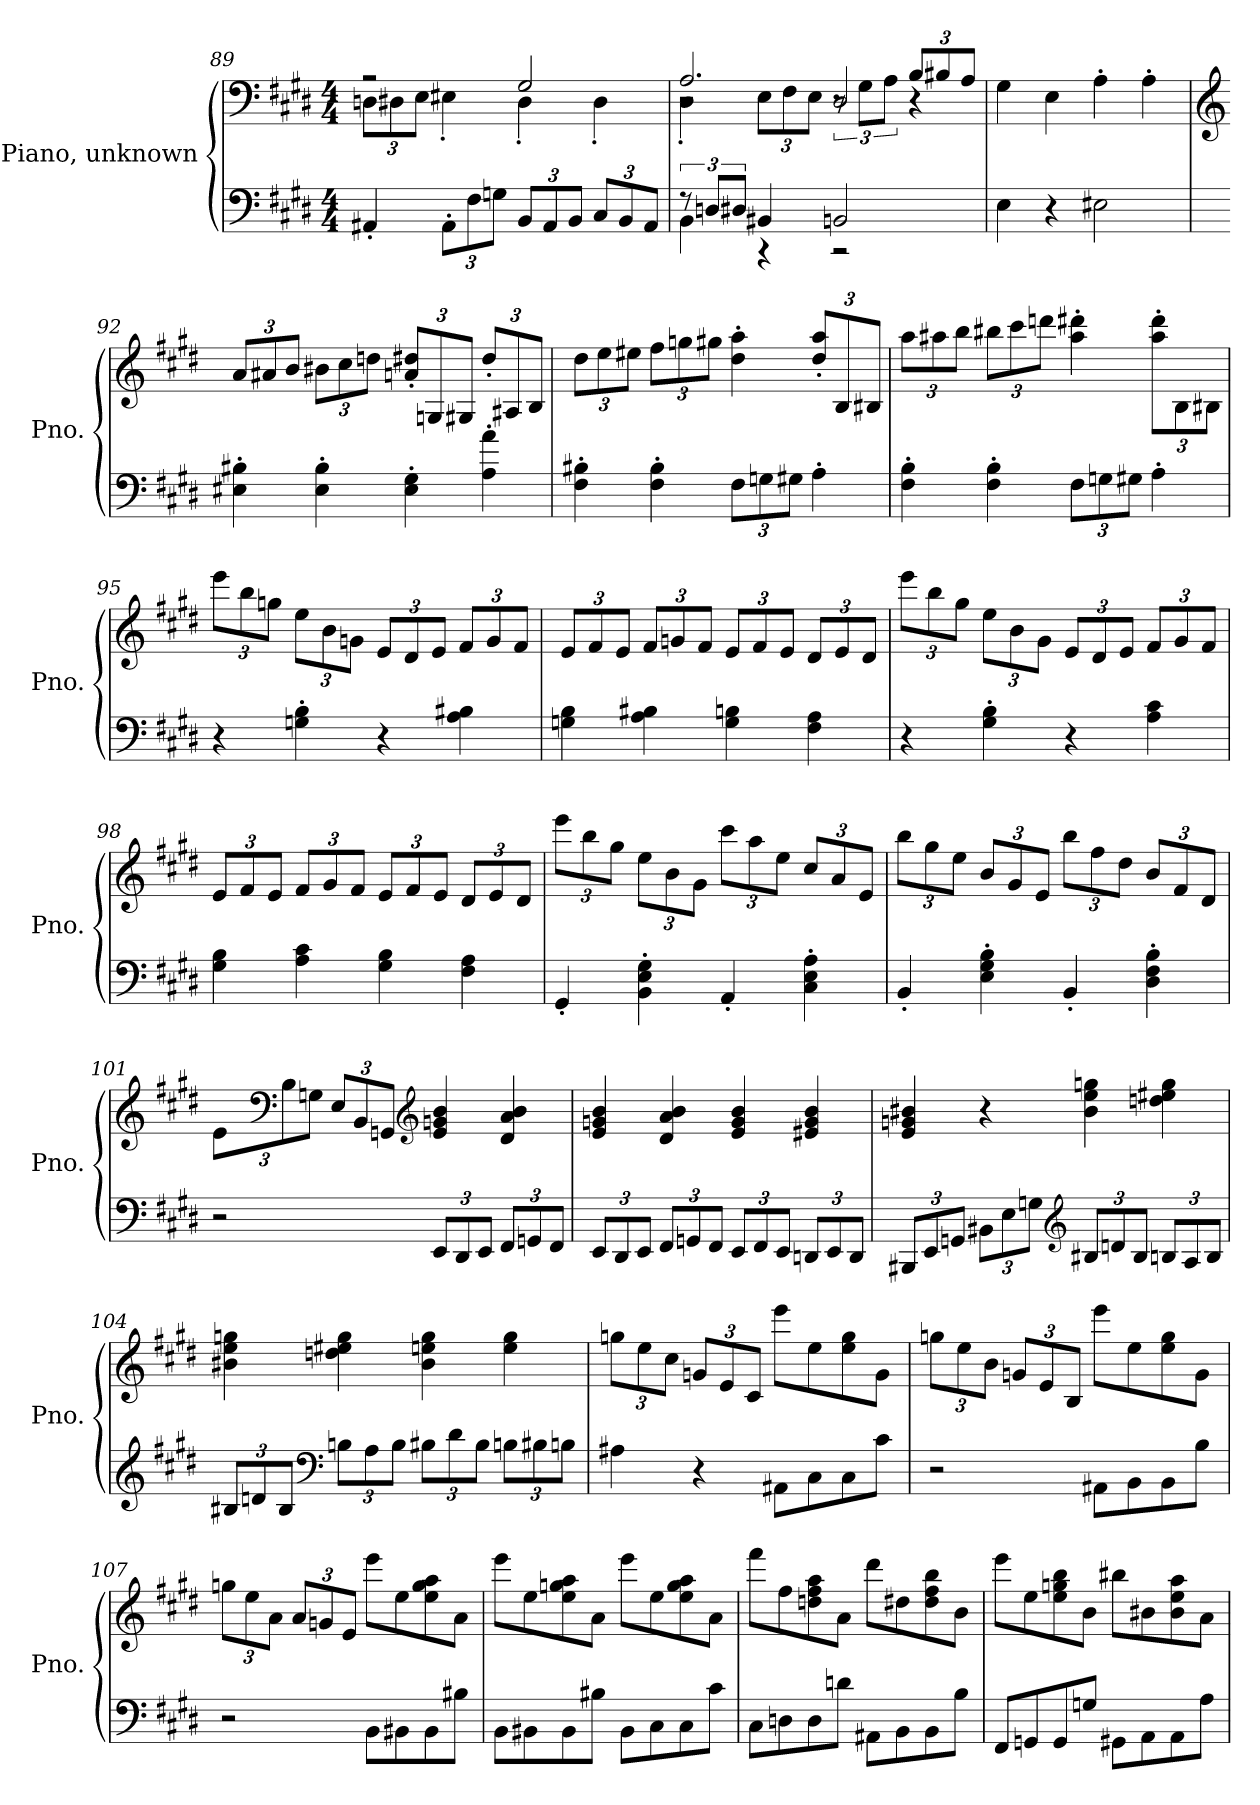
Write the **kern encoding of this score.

**kern	**kern
*part1	*part1
*staff2	*staff1
*I"Piano, unknown	*
*I'Pno.	*
*clefF4	*clefF4
*k[f#c#g#d#]	*k[f#c#g#d#]
*M4/4	*M4/4
=89	=89
*	*^
*	*	*Xbrackettup
4AA#X'/	2r	12Dn\L
.	.	12D#X\
.	.	12E\J
*Xbrackettup	*	*
12AA#'\L	.	4E#X'\
12F#\	.	.
12Gn\J	.	.
12BB/L	2G#/	4D#'\
12AA#/	.	.
12BB/J	.	.
12C#/L	.	4D#'\
12BB/	.	.
12AA#/J	.	.
*	*v	*v
=90	=90
*brackettup	*
*^	*^
*	*	*	*^
12r	4BB\	2.A/	4D#'\	2r
12Dn/L	.	.	.	.
12D#X/J	.	.	.	.
4BB#X/	4r	.	12E\L	.
.	.	.	12F#\	.
.	.	.	12E\J	.
*	*	*	*brackettup	*
2BBn/	2r	.	12r	2D#/
.	.	.	12G#\L	.
.	.	.	12A\J	.
*	*	*Xbrackettup	*	*
.	.	12B/L	4r	.
.	.	12B#X/	.	.
.	.	12A/J	.	.
*v	*v	*	*	*
*	*v	*v	*v
=91	=91
4E\	4G#\
4r	4E\
2E#X\	4A'\
.	4A'\
!!LO:LB:g=z
=92	=92
*	*clefG2
4E#X\' 4B#X\'	12a/L
.	12a#X/
.	12b/J
4E#\' 4B#\'	12b#X\L
.	12cc#\
.	12ddn\J
4E#\' 4G#\'	12an/' 12dd#X/'L
.	12Gn/
.	12G#X/J
4A\' 4a\'	12dd#'/L
.	12A#X/
.	12B/J
=93	=93
4F#\' 4B#X\'	12dd#\L
.	12ee\
.	12ee#X\J
4F#\' 4B#\'	12ff#\L
.	12ggn\
.	12gg#X\J
*Xbrackettup	*
12F#\L	4dd#\' 4aa\'
12Gn\	.
12G#X\J	.
4A'\	12dd#/' 12aa/'L
.	12B/
.	12B#X/J
!!LO:LB:g=z
=94	=94
4F#\' 4B\'	12aa\L
.	12aa#X\
.	12bb\J
4F#\' 4B\'	12bb#X\L
.	12ccc#\
.	12dddn\J
12F#\L	4aa#\' 4ddd#X\'
12Gn\	.
12G#X\J	.
4A'\	12aa#\' 12ddd#\'L
.	12B\
.	12B#X\J
=95	=95
4r	12eee\L
.	12bb\
.	12ggn\J
4Gn\' 4B\'	12ee\L
.	12b\
.	12gn\J
4r	12e/L
.	12d#/
.	12e/J
4A\ 4B#X\	12f#/L
.	12g/
.	12f#/J
!!LO:LB:g=z
=96	=96
4Gn\ 4B\	12e/L
.	12f#/
.	12e/J
4A\ 4B#X\	12f#/L
.	12gn/
.	12f#/J
4G\ 4Bn\	12e/L
.	12f#/
.	12e/J
4F#\ 4A\	12d#/L
.	12e/
.	12d#/J
=97	=97
4r	12eee\L
.	12bb\
.	12gg#\J
4G#\' 4B\'	12ee\L
.	12b\
.	12g#\J
4r	12e/L
.	12d#/
.	12e/J
4A\ 4c#\	12f#/L
.	12g#/
.	12f#/J
=98	=98
4G#\ 4B\	12e/L
.	12f#/
.	12e/J
4A\ 4c#\	12f#/L
.	12g#/
.	12f#/J
4G#\ 4B\	12e/L
.	12f#/
.	12e/J
4F#\ 4A\	12d#/L
.	12e/
.	12d#/J
!!LO:PB:g=z
=99	=99
4GG#'/	12eee\L
.	12bb\
.	12gg#\J
4BB\' 4E\' 4G#\'	12ee\L
.	12b\
.	12g#\J
4AA'/	12ccc#\L
.	12aa\
.	12ee\J
4C#\' 4E\' 4A\'	12cc#/L
.	12a/
.	12e/J
=100	=100
4BB'/	12bb\L
.	12gg#\
.	12ee\J
4E\' 4G#\' 4B\'	12b/L
.	12g#/
.	12e/J
4BB'/	12bb\L
.	12ff#\
.	12dd#\J
4D#\' 4F#\' 4B\'	12b/L
.	12f#/
.	12d#/J
=101	=101
2r	12e\L
*	*clefF4
.	12B\
.	12Gn\J
.	12E/L
.	12BB/
.	12GGn/J
*	*clefG2
12EE/L	4e/ 4gn/ 4b/
12DD#/	.
12EE/J	.
12FF#/L	4d#/ 4a/ 4b/
12GGn/	.
12FF#/J	.
!!LO:LB:g=z
=102	=102
12EE/L	4e/ 4gn/ 4b/
12DD#/	.
12EE/J	.
12FF#/L	4d#/ 4a/ 4b/
12GGn/	.
12FF#/J	.
12EE/L	4e/ 4g/ 4b/
12FF#/	.
12EE/J	.
12DDn/L	4e#X/ 4g/ 4b/
12EE/	.
12DD/J	.
=103	=103
12BBB#X/L	4e/ 4gn/ 4b#X/
12EE/	.
12GGn/J	.
12BB#X\L	4r
12E\	.
12Gn\J	.
*clefG2	*
12B#X/L	4b#\ 4ee\ 4ggn\
12dn/	.
12B#/J	.
12Bn/L	4ddn\ 4ee#X\ 4gg\
12A/	.
12B/J	.
!!LO:LB:g=z
=104	=104
12B#X/L	4b#X\ 4ee\ 4ggn\
12dn/	.
12B#/J	.
*clefF4	*
12Bn\L	4ddn\ 4ee#X\ 4gg\
12A\	.
12B\J	.
12B#X\L	4b#\ 4een\ 4gg\
12d\	.
12B#\J	.
12Bn\L	4ee\ 4gg\
12B#X\	.
12Bn\J	.
=105	=105
4A#X\	12ggn\L
.	12ee\
.	12cc#\J
4r	12gn/L
.	12e/
.	12c#/J
8AA#X\L	8eee\L
8C#\	8ee\
8C#\	8ee\ 8gg\
8c#\J	8g\J
=106	=106
2r	12ggn\L
.	12ee\
.	12b\J
.	12gn/L
.	12e/
.	12B/J
8AA#X\L	8eee\L
8BB\	8ee\
8BB\	8ee\ 8gg\
8B\J	8g\J
!!LO:LB:g=z
=107	=107
2r	12ggn\L
.	12ee\
.	12a\J
.	12a/L
.	12gn/
.	12e/J
8BB\L	8eee\L
8BB#X\	8ee\
8BB#\	8ee\ 8gg\ 8aa\
8B#X\J	8a\J
=108	=108
8BB\L	8eee\L
8BB#X\	8ee\
8BB#\	8ee\ 8ggn\ 8aa\
8B#X\J	8a\J
8BB#\L	8eee\L
8C#\	8ee\
8C#\	8ee\ 8gg\ 8aa\
8c#\J	8a\J
=109	=109
8C#\L	8fff#\L
8Dn\	8ff#\
8D\	8ddn\ 8ff#\ 8aa\
8dn\J	8a\J
8AA#X\L	8ddd#\L
8BB\	8dd#X\
8BB\	8dd#\ 8ff#\ 8bb\
8B\J	8b\J
!!LO:LB:g=z
=110	=110
8FF#/L	8eee\L
8GGn/	8ee\
8GG/	8ee\ 8ggn\ 8bb\
8Gn/J	8b\J
8GG#X\L	8bb#X\L
8AA\	8b#X\
8AA\	8b#\ 8ee\ 8aa\
8A\J	8a\J
=	=
*-	*-
